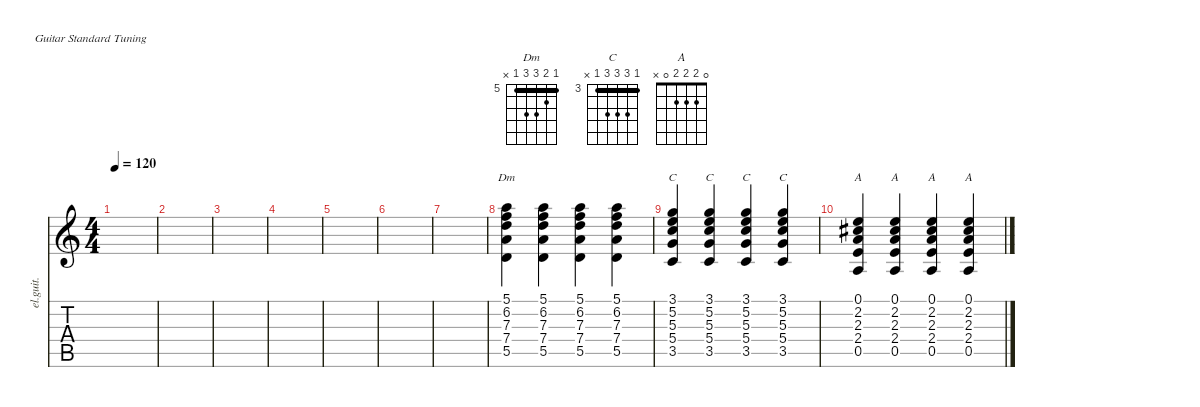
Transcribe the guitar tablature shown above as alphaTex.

\defaultSystemsLayout 4
\hideDynamics
\bracketExtendMode nobrackets
\otherSystemsTrackNameOrientation horizontal
\track ("Rhythm" "el.guit.") {instrument electricguitarclean}
\staff {score tabs}
\tuning (E4 B3 G3 D3 A2 E2)
\chord ("Dm" 5 6 7 7 5 x) {firstfret 5 showfingering false barre 5}
\chord ("C" 3 5 5 5 3 x) {firstfret 3 showfingering false barre 3}
\chord ("A" 0 2 2 2 0 x) {showfingering false}
\ts (4 4)
\tempo 120
\clef g2
\ks c
|
|
|
|
|
|
|
(5.5 7.4 7.3 6.2 5.1).4{ch "Dm" beam Down} (5.5 7.4 7.3 6.2 5.1).4{beam Down} (5.5 7.4 7.3 6.2 5.1).4{beam Down} (5.5 7.4 7.3 6.2 5.1).4{beam Down} |
(3.5 5.4 5.3 5.2 3.1).4{ch "C" beam Up} (3.5 5.4 5.3 5.2 3.1).4{ch "C" beam Up} (3.5 5.4 5.3 5.2 3.1).4{ch "C" beam Up} (3.5 5.4 5.3 5.2 3.1).4{ch "C" beam Up} |
(0.5 2.4 2.3 2.2{acc #} 0.1).4{ch "A" beam Up} (0.5 2.4 2.3 2.2{acc #} 0.1).4{ch "A" beam Up} (0.5 2.4 2.3 2.2{acc #} 0.1).4{ch "A" beam Up} (0.5 2.4 2.3 2.2{acc #} 0.1).4{ch "A" beam Up}
